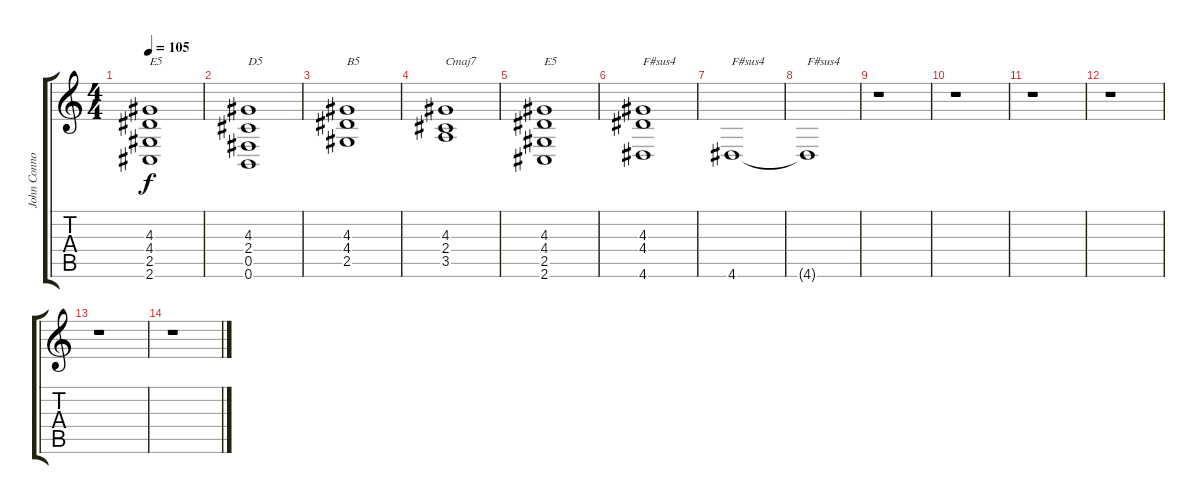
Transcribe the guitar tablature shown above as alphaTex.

\track ("John Connolly - Guitar 2" "John Conno") {instrument distortionguitar}
\staff {score tabs}
\tuning (Db4 Ab3 E3 B2 Gb2 B1) {hide}
\ts (4 4)
\tempo 105
\clef g2
\ks c
(4.3 4.4 2.5 2.6).1{txt "E5" dy f} |
(4.3 2.4 0.5 0.6).1{txt "D5"} |
(4.3 4.4 2.5).1{txt "B5"} |
(4.3 2.4 3.5).1{txt "Cmaj7"} |
(4.3 4.4 2.5 2.6).1{txt "E5"} |
(4.3 4.4 4.6).1{txt "F#sus4"} |
4.6.1{txt "F#sus4"} |
4.6{t}.1{txt "F#sus4"} |
r.1 |
r.1 |
r.1 |
r.1 |
r.1 |
r.1
